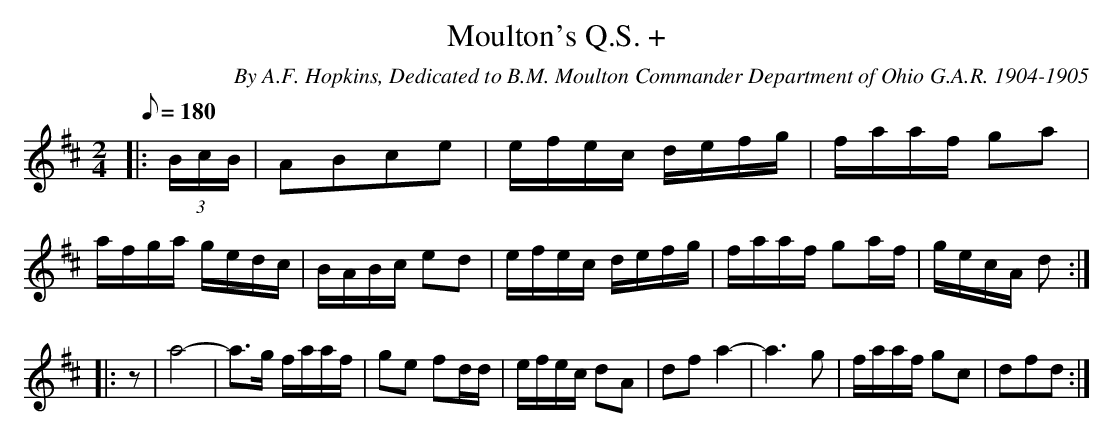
X:1
T:Moulton's Q.S. +
C:By A.F. Hopkins, Dedicated to B.M. Moulton Commander Department of Ohio G.A.R. 1904-1905
M:2/4
L:1/8
Q:1/8=180
K:D
|: (3B/c/B/|ABce|e/f/e/c/ d/e/f/g/|f/a/a/f/ ga|a/f/g/a/ g/e/d/c/|B/A/B/c/ ed|e/f/e/c/ d/e/f/g/|f/a/a/f/ ga/f/|g/e/c/A/ d :|
|: z|a4|-a>g f/a/a/f/|ge fd/d/|e/f/e/c/ dA|df a2|-a3g|f/a/a/f/ gc|dfd :|
